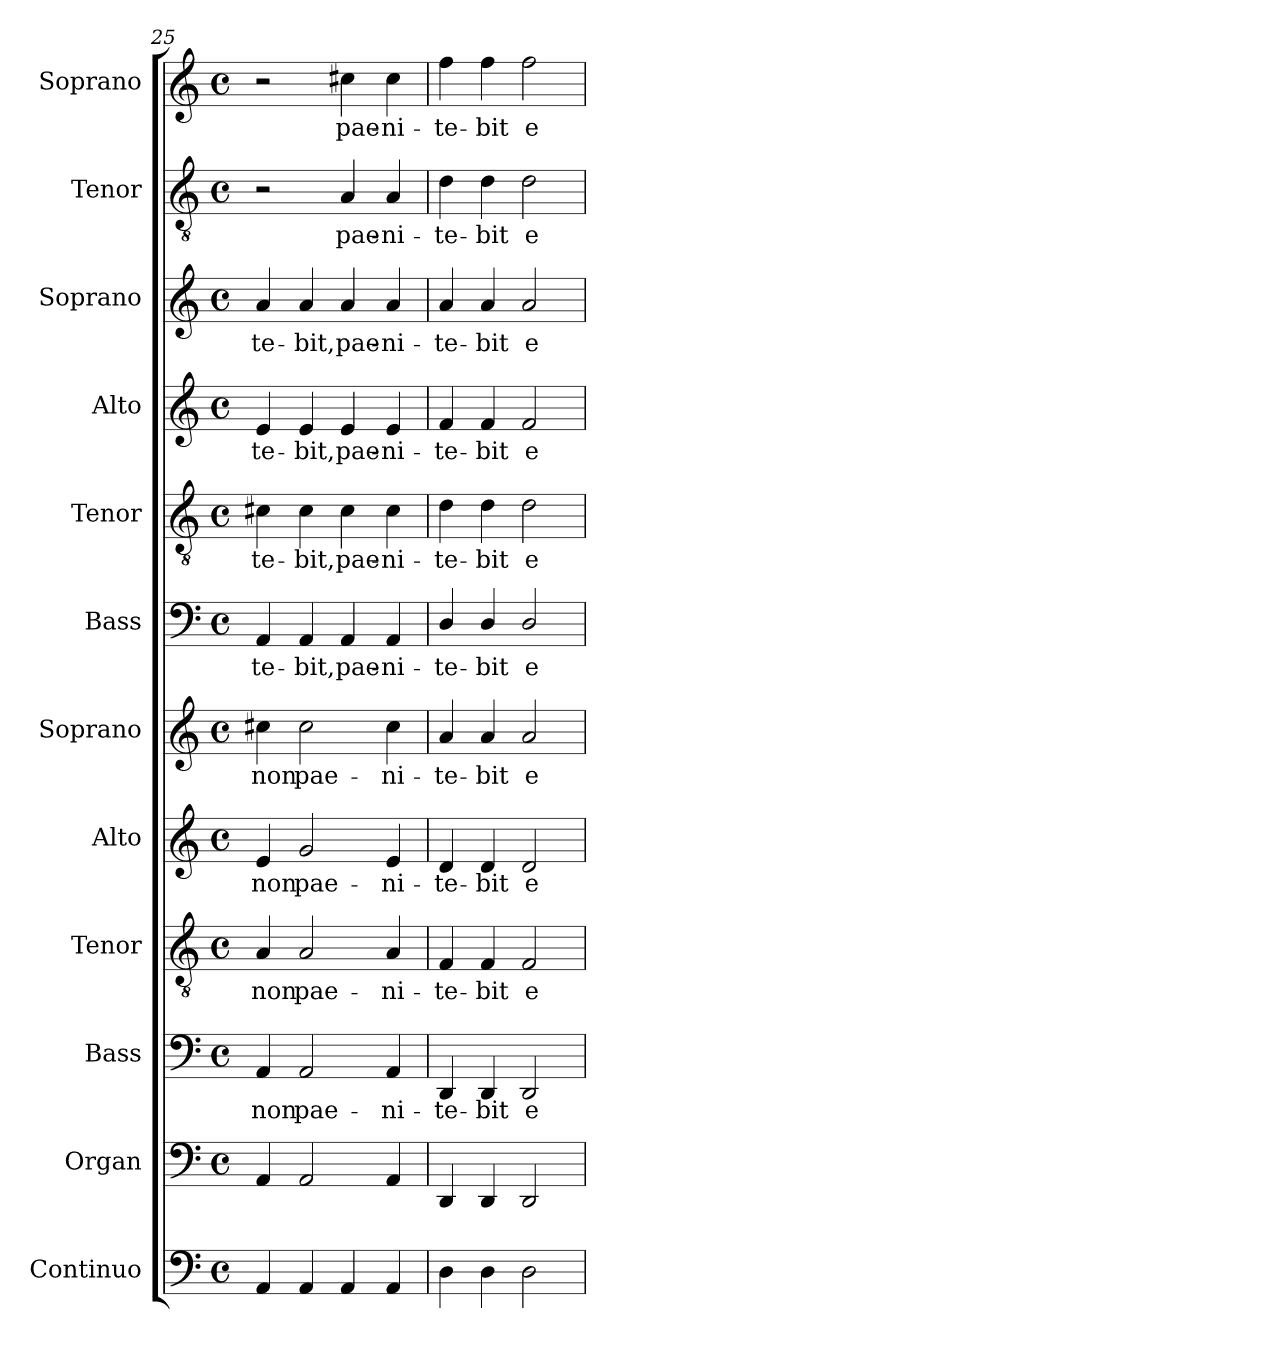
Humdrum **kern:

**kern	**kern	**kern	**text	**kern	**text	**kern	**text	**kern	**text	**kern	**text	**kern	**text	**kern	**text	**kern	**text	**kern	**text	**kern	**text
*part12	*part11	*part10	*part10	*part9	*part9	*part8	*part8	*part7	*part7	*part6	*part6	*part5	*part5	*part4	*part4	*part3	*part3	*part2	*part2	*part1	*part1
*staff12	*staff11	*staff10	*staff10	*staff9	*staff9	*staff8	*staff8	*staff7	*staff7	*staff6	*staff6	*staff5	*staff5	*staff4	*staff4	*staff3	*staff3	*staff2	*staff2	*staff1	*staff1
*I"Continuo	*I"Organ	*I"Bass	*	*I"Tenor	*	*I"Alto	*	*I"Soprano	*	*I"Bass	*	*I"Tenor	*	*I"Alto	*	*I"Soprano	*	*I"Tenor	*	*I"Soprano	*
*I'Cont.	*I'Org.	*I'B.	*	*I'T.	*	*I'A.	*	*I'S.	*	*I'B.	*	*I'T.	*	*I'A.	*	*I'S.	*	*I'T.	*	*I'S.	*
*clefF4	*clefF4	*clefF4	*	*clefGv2	*	*clefG2	*	*clefG2	*	*clefF4	*	*clefGv2	*	*clefG2	*	*clefG2	*	*clefGv2	*	*clefG2	*
*	*	*	*	*ITrd7c12	*	*	*	*	*	*	*	*ITrd7c12	*	*	*	*	*	*ITrd7c12	*	*	*
*k[]	*k[]	*k[]	*	*k[]	*	*k[]	*	*k[]	*	*k[]	*	*k[]	*	*k[]	*	*k[]	*	*k[]	*	*k[]	*
*C:	*C:	*C:	*	*C:	*	*C:	*	*C:	*	*C:	*	*C:	*	*C:	*	*C:	*	*C:	*	*C:	*
*M4/4	*M4/4	*M4/4	*	*M4/4	*	*M4/4	*	*M4/4	*	*M4/4	*	*M4/4	*	*M4/4	*	*M4/4	*	*M4/4	*	*M4/4	*
*met(c)	*met(c)	*met(c)	*	*met(c)	*	*met(c)	*	*met(c)	*	*met(c)	*	*met(c)	*	*met(c)	*	*met(c)	*	*met(c)	*	*met(c)	*
=25	=25	=25	=25	=25	=25	=25	=25	=25	=25	=25	=25	=25	=25	=25	=25	=25	=25	=25	=25	=25	=25
!	!	!	!LO:LY:b:color=#000000	!	!	!	!	!	!	!	!	!	!	!	!	!	!	!	!	!	!
!	!	!	!	!	!LO:LY:b:color=#000000	!	!	!	!	!	!	!	!	!	!	!	!	!	!	!	!
!	!	!	!	!	!	!	!LO:LY:b:color=#000000	!	!	!	!	!	!	!	!	!	!	!	!	!	!
!	!	!	!	!	!	!	!	!	!LO:LY:b:color=#000000	!	!	!	!	!	!	!	!	!	!	!	!
!	!	!	!	!	!	!	!	!	!	!	!LO:LY:b:color=#000000	!	!	!	!	!	!	!	!	!	!
!	!	!	!	!	!	!	!	!	!	!	!	!	!LO:LY:b:color=#000000	!	!	!	!	!	!	!	!
!	!	!	!	!	!	!	!	!	!	!	!	!	!	!	!LO:LY:b:color=#000000	!	!	!	!	!	!
!	!	!	!	!	!	!	!	!	!	!	!	!	!	!	!	!	!LO:LY:b:color=#000000	!	!	!	!
4AAi/	4AAi/	4AAi/	non	4AAi/	non	4ei/	non	4cc#Xi\	non	4AAi/	-te-	4C#Xi\	-te-	4ei/	-te-	4ai/	-te-	2r	.	2r	.
!	!	!	!LO:LY:b:color=#000000	!	!	!	!	!	!	!	!	!	!	!	!	!	!	!	!	!	!
!	!	!	!	!	!LO:LY:b:color=#000000	!	!	!	!	!	!	!	!	!	!	!	!	!	!	!	!
!	!	!	!	!	!	!	!LO:LY:b:color=#000000	!	!	!	!	!	!	!	!	!	!	!	!	!	!
!	!	!	!	!	!	!	!	!	!LO:LY:b:color=#000000	!	!	!	!	!	!	!	!	!	!	!	!
!	!	!	!	!	!	!	!	!	!	!	!LO:LY:b:color=#000000	!	!	!	!	!	!	!	!	!	!
!	!	!	!	!	!	!	!	!	!	!	!	!	!LO:LY:b:color=#000000	!	!	!	!	!	!	!	!
!	!	!	!	!	!	!	!	!	!	!	!	!	!	!	!LO:LY:b:color=#000000	!	!	!	!	!	!
!	!	!	!	!	!	!	!	!	!	!	!	!	!	!	!	!	!LO:LY:b:color=#000000	!	!	!	!
4AAi/	2AAi/	2AAi/	pae-	2AAi/	pae-	2gi/	pae-	2cc#i\	pae-	4AAi/	-bit,	4C#i\	-bit,	4ei/	-bit,	4ai/	-bit,	.	.	.	.
!	!	!	!	!	!	!	!	!	!	!	!LO:LY:b:color=#000000	!	!	!	!	!	!	!	!	!	!
!	!	!	!	!	!	!	!	!	!	!	!	!	!LO:LY:b:color=#000000	!	!	!	!	!	!	!	!
!	!	!	!	!	!	!	!	!	!	!	!	!	!	!	!LO:LY:b:color=#000000	!	!	!	!	!	!
!	!	!	!	!	!	!	!	!	!	!	!	!	!	!	!	!	!LO:LY:b:color=#000000	!	!	!	!
!	!	!	!	!	!	!	!	!	!	!	!	!	!	!	!	!	!	!	!LO:LY:b:color=#000000	!	!
!	!	!	!	!	!	!	!	!	!	!	!	!	!	!	!	!	!	!	!	!	!LO:LY:b:color=#000000
4AAi/	.	.	.	.	.	.	.	.	.	4AAi/	pae-	4C#i\	pae-	4ei/	pae-	4ai/	pae-	4AAi/	pae-	4cc#Xi\	pae-
!	!	!	!LO:LY:b:color=#000000	!	!	!	!	!	!	!	!	!	!	!	!	!	!	!	!	!	!
!	!	!	!	!	!LO:LY:b:color=#000000	!	!	!	!	!	!	!	!	!	!	!	!	!	!	!	!
!	!	!	!	!	!	!	!LO:LY:b:color=#000000	!	!	!	!	!	!	!	!	!	!	!	!	!	!
!	!	!	!	!	!	!	!	!	!LO:LY:b:color=#000000	!	!	!	!	!	!	!	!	!	!	!	!
!	!	!	!	!	!	!	!	!	!	!	!LO:LY:b:color=#000000	!	!	!	!	!	!	!	!	!	!
!	!	!	!	!	!	!	!	!	!	!	!	!	!LO:LY:b:color=#000000	!	!	!	!	!	!	!	!
!	!	!	!	!	!	!	!	!	!	!	!	!	!	!	!LO:LY:b:color=#000000	!	!	!	!	!	!
!	!	!	!	!	!	!	!	!	!	!	!	!	!	!	!	!	!LO:LY:b:color=#000000	!	!	!	!
!	!	!	!	!	!	!	!	!	!	!	!	!	!	!	!	!	!	!	!LO:LY:b:color=#000000	!	!
!	!	!	!	!	!	!	!	!	!	!	!	!	!	!	!	!	!	!	!	!	!LO:LY:b:color=#000000
4AAi/	4AAi/	4AAi/	-ni-	4AAi/	-ni-	4ei/	-ni-	4cc#i\	-ni-	4AAi/	-ni-	4C#i\	-ni-	4ei/	-ni-	4ai/	-ni-	4AAi/	-ni-	4cc#i\	-ni-
=26	=26	=26	=26	=26	=26	=26	=26	=26	=26	=26	=26	=26	=26	=26	=26	=26	=26	=26	=26	=26	=26
!	!	!	!LO:LY:b:color=#000000	!	!	!	!	!	!	!	!	!	!	!	!	!	!	!	!	!	!
!	!	!	!	!	!LO:LY:b:color=#000000	!	!	!	!	!	!	!	!	!	!	!	!	!	!	!	!
!	!	!	!	!	!	!	!LO:LY:b:color=#000000	!	!	!	!	!	!	!	!	!	!	!	!	!	!
!	!	!	!	!	!	!	!	!	!LO:LY:b:color=#000000	!	!	!	!	!	!	!	!	!	!	!	!
!	!	!	!	!	!	!	!	!	!	!	!LO:LY:b:color=#000000	!	!	!	!	!	!	!	!	!	!
!	!	!	!	!	!	!	!	!	!	!	!	!	!LO:LY:b:color=#000000	!	!	!	!	!	!	!	!
!	!	!	!	!	!	!	!	!	!	!	!	!	!	!	!LO:LY:b:color=#000000	!	!	!	!	!	!
!	!	!	!	!	!	!	!	!	!	!	!	!	!	!	!	!	!LO:LY:b:color=#000000	!	!	!	!
!	!	!	!	!	!	!	!	!	!	!	!	!	!	!	!	!	!	!	!LO:LY:b:color=#000000	!	!
!	!	!	!	!	!	!	!	!	!	!	!	!	!	!	!	!	!	!	!	!	!LO:LY:b:color=#000000
4Di\	4DDi/	4DDi/	-te-	4FFi/	-te-	4di/	-te-	4ai/	-te-	4Di/	-te-	4Di\	-te-	4fi/	-te-	4ai/	-te-	4Di\	-te-	4ffi\	-te-
!	!	!	!LO:LY:b:color=#000000	!	!	!	!	!	!	!	!	!	!	!	!	!	!	!	!	!	!
!	!	!	!	!	!LO:LY:b:color=#000000	!	!	!	!	!	!	!	!	!	!	!	!	!	!	!	!
!	!	!	!	!	!	!	!LO:LY:b:color=#000000	!	!	!	!	!	!	!	!	!	!	!	!	!	!
!	!	!	!	!	!	!	!	!	!LO:LY:b:color=#000000	!	!	!	!	!	!	!	!	!	!	!	!
!	!	!	!	!	!	!	!	!	!	!	!LO:LY:b:color=#000000	!	!	!	!	!	!	!	!	!	!
!	!	!	!	!	!	!	!	!	!	!	!	!	!LO:LY:b:color=#000000	!	!	!	!	!	!	!	!
!	!	!	!	!	!	!	!	!	!	!	!	!	!	!	!LO:LY:b:color=#000000	!	!	!	!	!	!
!	!	!	!	!	!	!	!	!	!	!	!	!	!	!	!	!	!LO:LY:b:color=#000000	!	!	!	!
!	!	!	!	!	!	!	!	!	!	!	!	!	!	!	!	!	!	!	!LO:LY:b:color=#000000	!	!
!	!	!	!	!	!	!	!	!	!	!	!	!	!	!	!	!	!	!	!	!	!LO:LY:b:color=#000000
4Di\	4DDi/	4DDi/	-bit	4FFi/	-bit	4di/	-bit	4ai/	-bit	4Di/	-bit	4Di\	-bit	4fi/	-bit	4ai/	-bit	4Di\	-bit	4ffi\	-bit
!	!	!	!LO:LY:b:color=#000000	!	!	!	!	!	!	!	!	!	!	!	!	!	!	!	!	!	!
!	!	!	!	!	!LO:LY:b:color=#000000	!	!	!	!	!	!	!	!	!	!	!	!	!	!	!	!
!	!	!	!	!	!	!	!LO:LY:b:color=#000000	!	!	!	!	!	!	!	!	!	!	!	!	!	!
!	!	!	!	!	!	!	!	!	!LO:LY:b:color=#000000	!	!	!	!	!	!	!	!	!	!	!	!
!	!	!	!	!	!	!	!	!	!	!	!LO:LY:b:color=#000000	!	!	!	!	!	!	!	!	!	!
!	!	!	!	!	!	!	!	!	!	!	!	!	!LO:LY:b:color=#000000	!	!	!	!	!	!	!	!
!	!	!	!	!	!	!	!	!	!	!	!	!	!	!	!LO:LY:b:color=#000000	!	!	!	!	!	!
!	!	!	!	!	!	!	!	!	!	!	!	!	!	!	!	!	!LO:LY:b:color=#000000	!	!	!	!
!	!	!	!	!	!	!	!	!	!	!	!	!	!	!	!	!	!	!	!LO:LY:b:color=#000000	!	!
!	!	!	!	!	!	!	!	!	!	!	!	!	!	!	!	!	!	!	!	!	!LO:LY:b:color=#000000
2Di\	2DDi/	2DDi/	e-	2FFi/	e-	2di/	e-	2ai/	e-	2Di/	e-	2Di\	e-	2fi/	e-	2ai/	e-	2Di\	e-	2ffi\	e-
=	=	=	=	=	=	=	=	=	=	=	=	=	=	=	=	=	=	=	=	=	=
*-	*-	*-	*-	*-	*-	*-	*-	*-	*-	*-	*-	*-	*-	*-	*-	*-	*-	*-	*-	*-	*-
